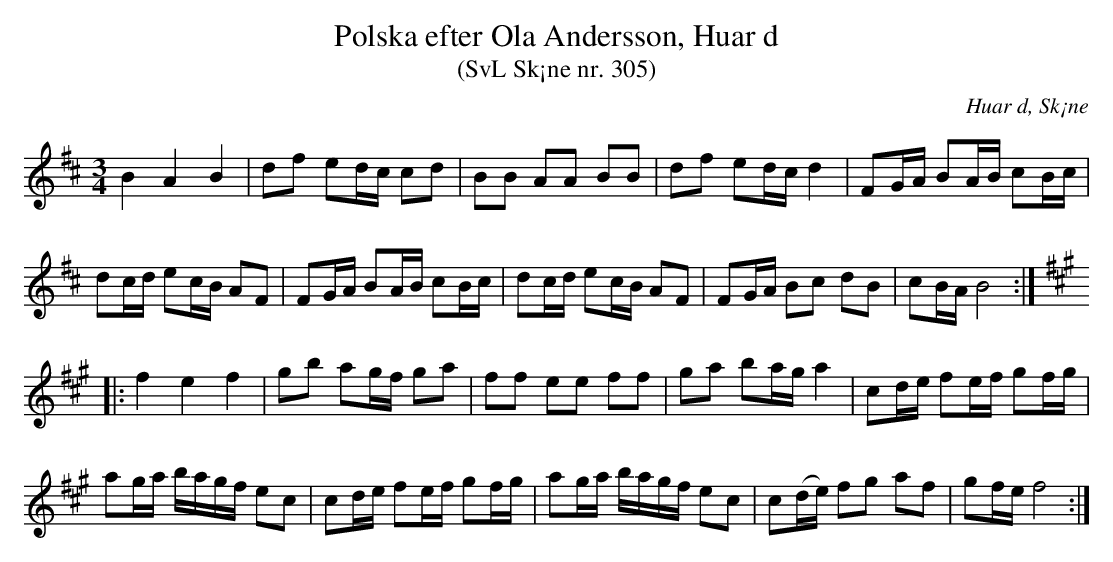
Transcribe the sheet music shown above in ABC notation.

X:1
T:Polska efter Ola Andersson, Huar d
T:(SvL Sk¡ne nr. 305)
O:Huar d, Sk¡ne
M:3/4
L:1/16
K:D
B4A4B4|d2f2 e2dc c2d2|B2B2 A2A2 B2B2|d2f2 e2dc d4|F2GA B2AB c2Bc|
d2cd e2cB A2F2|F2GA B2AB c2Bc|d2cd e2cB A2F2|F2GA B2c2 d2B2|c2BA B8::[K:A]
f4e4f4|g2b2 a2gf g2a2|f2f2 e2e2 f2f2|g2a2 b2ag a4|c2de f2ef g2fg|
a2ga bagf e2c2|c2de f2ef g2fg|a2ga bagf e2c2|c2(de) f2g2 a2f2|g2fe f8:|
